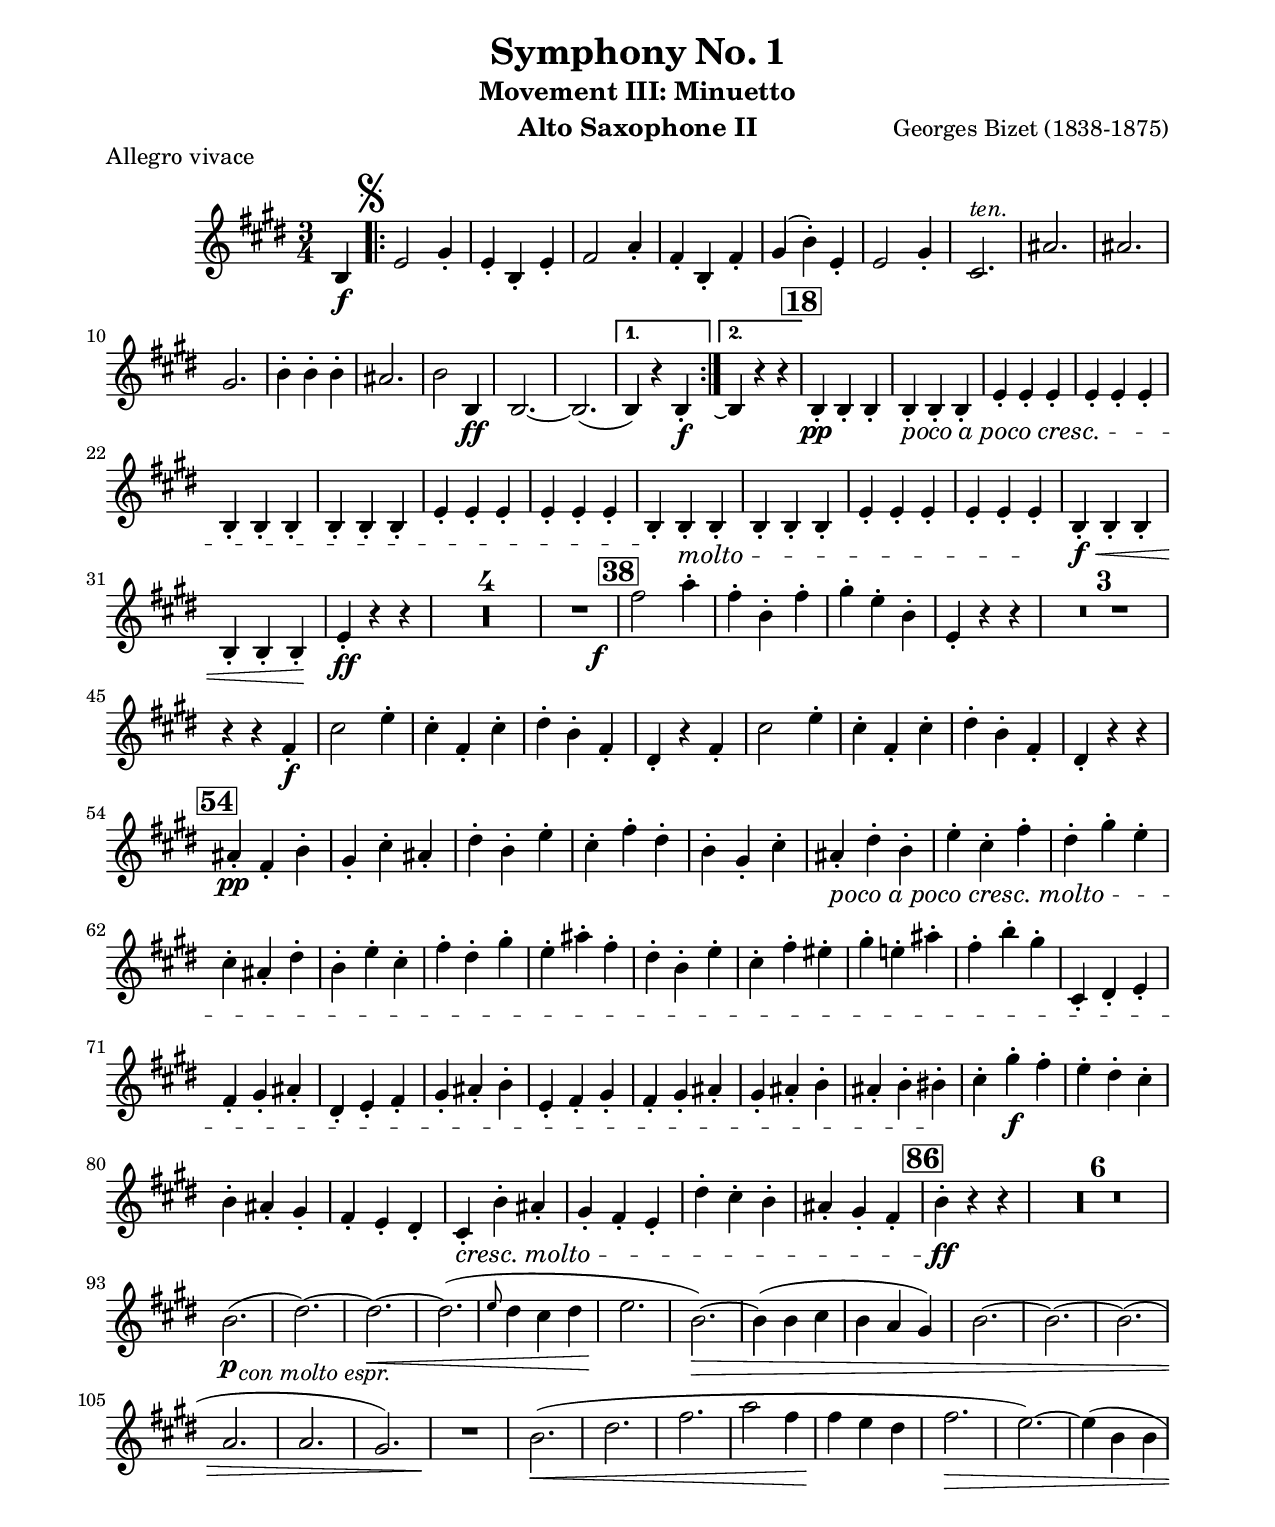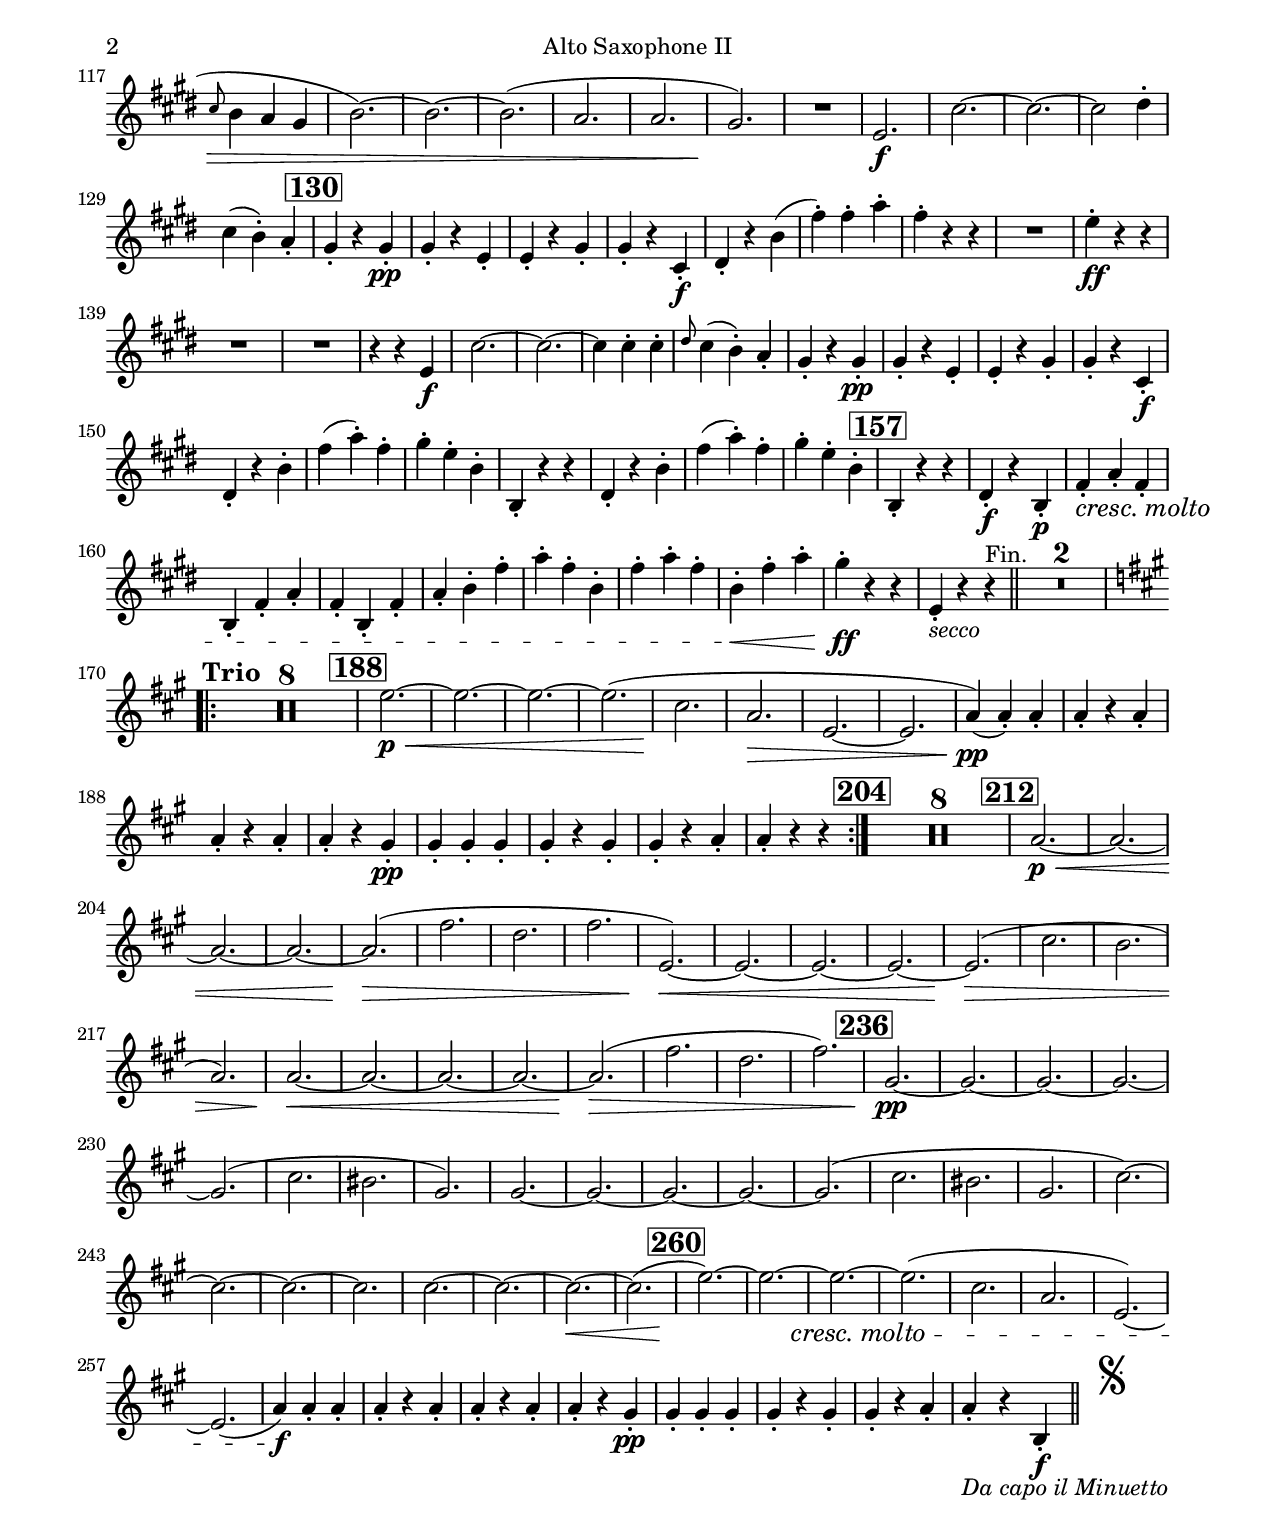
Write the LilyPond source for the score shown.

\version "2.13.5"

\include "defs.lyi" 
\version "2.13.5"

\include "defs.lyi"

altosaxTwoMvtIIIDynamics = 
{
  \time 3/4
  \key g \major

  \partial 4 s4\f |
  \repeat volta 2
  {
    s2.*6 |
    s2.^\tenuto |
    s2. |
    s2.*4 |
    s2 s4\ff |
    s2.*2 |
  }
  \alternative
  {
    {
      s2 s4\f |
    }
    {
      s2. |
    }
  }

%  \repeat volta 2
%  {
    s4\pp s s |
    \crescTextPocoAPocoCresc 
    s2.\< |
    s2.*6 |
    \crescTextMolto 
    s4\! s\< s |
    s2.*2 |
    s4 s s\! |
    \crescHairpin
    s4\f\< s s |
    s s s\! |
    s\ff s s |
    s2.*4 |
    s4 s s\f |

    % 38
    s2.*7 |
    s4 s s\f |
    s2.*3 |
    s2 s4 |
    s2.*3 |
    s2 s4 |

    % 54
    s2.\pp |
    s2.*4 |
    \crescTextPocoAPocoCrescMolto
    s2.\< |
    s2.*17 |
    s2 s4\! |
    s4 s\f s |
    s2.*3 |
    \crescTextCrescMolto
    s2.\< |
    s2.*3 |

    % 86
    s2.\ff |
    s2.*6 |
    s4\p s_\conmoltoespr s |
    s2. |
    \crescHairpin
    s2.\< |
    s2.*2 |
    s2.\! |
    s2.\> |
    s2.*8 |
    s2.\! |
    s2.\< |
    s2.*3 |
    s2.\! |
    s2.\> |
    s2.*8 |
    s2.\! |
    s2. |
    s4\f s s |
    s2.*4 |

    % 130
    s4 s s\pp |
    s2.*2 |
    s4 s s\f |
    s2.*4 |
    s2.\ff |
    s2.*2 |
    s4 s s\f |
    s2.*4 |
    s4 s s\pp |
    s2.*2 |
    s4 s s\f |
    s2.*4 |
    s2. |
    s2.*2 |

    % 157
    s2. |
    s4\f s s\p |
    \crescTextCrescMolto 
    s2.\< |
    s2.*5 |
    \crescHairpin
    s2.\!\< |
    s4\!\ff s s |
%  }
%  \alternative
%  {
%    {
%      s4-\secco s s |
%      s2.\pp |
%      s2. |
%    }
%    {
      s4-\secco s s |
      s2.*2 |
%    }
%  }

  \key c \major

  % 173
  \repeat volta 2
  {
    s2.*8 |

    % 181
    s2.\p\< |
    s2.*3 |
    s2.\! |
    s2.\> |
    s2.*2 |
    s4\!\pp s s |
    s2.*2 |
    s4 s s\pp |
    s2.*4 |
  }

  % 197
%  \repeat volta 2
%  {
    s2.*8 |

    % 205
    s2.\p\< |
    s2.*3 |
    s2.\!\> |
    s2.*3 |
    s2.\!\< |
    s2.*3 |
    s2.\!\> |
    s2.*3 |
    s2.\!\< |
    s2.*3 |
    s2.\!\> |
    s2.*3 |

    % 229
    s2.\pp |
    s2.*21 |
    s2.\< |
    s4 s s\! |

    % 253
    s2. |
    \crescTextCrescMolto 
    s4 s s\< |
    s2.*6 |
    s4\!\f s s |
    s2.*2 |
    s4 s s\pp |
    s2.*3 |
%  }
%  \alternative
%  {
%    {
%      s2. |
%    }
%    {
      s4 s s\f |
%    }
%  }
}


altosaxTwoMvtIIICues = 
{
  \time 3/4
  \key g \major

  \partial 4 s4 |

  s2.*21 |
  \break
  s2.*40 |
  \break
  s2.*31 |
  \break
  s2.*77 |

  \key c \major

  s2.*94 |
}


altosaxTwoMvtIIINotCues = 
{
  \time 3/4
  \key g \major

  \partial 4 s4 |

  s2.*169 |

  \key c \major

  s2.*94 |
}


altosaxTwoMvtIIINotes = 
{
  \time 3/4
  \key g \major

  \partial 4 d'4 |
  \repeat volta 2
  {
    g2 b4-. |
    g-. d-. g-. |
    a2 c4-. |
    a-. d,-. a'-. |
    b( d-.) g,-. |
    g2 b4-. |
    e,2. |
    cis'2. |
    cis2. |
    b2. |
    d4-. d-. d-. |
    cis2. |
    d2 d,4 |
    d2.~ |
    d2.( |
  }
  \alternative
  {
    {
      d4) r d-. |
    }
    {
      d4\repeatTie r r |
    }
  }

%  \repeat volta 2
%  {
    d-. d-. d-. |
    d-. d-. d-. |
    g-. g-. g-. |
    g-. g-. g-. |
    d-. d-. d-. |
    d-. d-. d-. |
    g-. g-. g-. |
    g-. g-. g-. |
    d-. d-. d-. |
    d-. d-. d-. |
    g-. g-. g-. |
    g-. g-. g-. |
    d-. d-. d-. |
    d-. d-. d-. |
    g-. r r |
    R4*3*5 |

    % 38
    a'2 c4-. |
    a-. d,-. a'-. |
    b-. g-. d-. |
    g,-. r r |
    R4*3*3 |
    r4 r a-. |
    e'2 g4-. |
    e-. a,-. e'-. |
    fis-. d-. a-. |
    fis-. r a-. |
    e'2 g4-. |
    e-. a,-. e'-. |
    fis-. d-. a-. |
    fis-. r r |

    % 54
    cis'-. a-. d-. |
    b-. e-. cis-. |
    fis-. d-. g-. |
    e-. a-. fis-. |
    d-. b-. e-. |
    cis-. fis-. d-. |
    g-. e-. a-. |
    fis-. b-. g-. |
    e-. cis-. fis-. |
    d-. g-. e-. |
    a-. fis-. b-. |
    g-. cis-. a-. |
    fis-. d-. g-. |
    e-. a-. gis-. |
    b-. g-. cis-. |
    a-. d-. b-. |
    e,,-. fis-. g-. |
    a-. b-. cis-. |
    fis,-. g-. a-. |
    b-. cis-. d-. |
    g,-. a-. b-. |
    a-. b-. cis-. |
    b-. cis-. d-. |
    cis-. d-. dis-. |
    e-. b'-. a-. |
    g-. fis-. e-. |
    d-. cis-. b-. |
    a-. g-. fis-. |
    e-. d'-. cis-. |
    b-. a-. g-. |
    fis'-. e-. d-. |
    cis-. b-. a-. |

    % 86
    d-. r r |
    R4*3*6 |
    d2.( |
    fis2.~) |
    fis2.~ |
    fis2.( |
    \grace g8 fis4 e fis |
    g2. |
    d2.)~ |
    d4( d e |
    d c b) |
    d2.~ |
    d2.~ |
    d2.( |
    c2. |
    c2. |
    b2.) |
    R4*3 |
    d2.( |
    fis2. |
    a2. |
    c2 a4 |
    a g fis |
    a2. |
    g2.~) |
    g4( d d |
    \grace e8 d4 c b |
    d2.~) |
    d2.~ |
    d2.( |
    c2. |
    c2. |
    b2.) |
    R4*3 |
    g2. |
    e'2.~ |
    e2.~ |
    e2 fis4-. |
    e( d-.) c-. |

    % 130
    b4-. r b-. |
    b-. r g-. |
    g-. r b-. |
    b-. r e,-. |
    fis-. r d'( |
    a'-.) a-. c-. |
    a-. r r |
    R4*3 |
    g4-. r r |
    R4*3 |
    R4*3 |
    r4 r g, |
    e'2.~ |
    e2.~ |
    e4 e-. e-. |
    \grace fis8 e4( d-.) c-. |
    b-. r b-. |
    b-. r g-. |
    g-. r b-. |
    b-. r e,-. |
    fis-. r d'-. |
    a'( c-.) a-. |
    b-. g-. d-. |
    d,-. r r |
    fis-. r d'-. |
    a'( c-.) a-. |
    b-. g-. d-. |

    % 157
    d,-. r r |
    fis-. r d-. |
    a'-. c-. a-. |
    d,-. a'-. c-. |
    a-. d,-. a'-. |
    c-. d-. a'-. |
    c-. a-. d,-. |
    a'-. c-. a-. |
    d,-. a'-. c-. |
    b-. r r |
%  }
%  \alternative
%  {
%    {
%      g,4-. r r |
%      d'8( e d e d e |
%      d e d e d e) |
%    }
%    {
      g,4-. r r |
      R4*3*2 |
%    }
%  }

  \key c \major

  % 173
  \repeat volta 2
  {
    R4*3*8 |

    % 181
    g'2.~ |
    g2.~ |
    g2.~ |
    g2.( |
    e2. |
    c2. |
    g2.~ |
    g2. |
    c4)( c-.) c-. |
    c-. r c-. |
    c-. r c-. |
    c-. r b-. |
    b-. b-. b-. |
    b-. r b-. |
    b-. r c-. |
    c-. r r |
  }

  % 197
%  \repeat volta 2
%  {
    R4*3*8 |

    % 205
    c2.~ |
    c2.~ |
    c2.~ |
    c2.~ |
    c2.( |
    a'2. |
    f2. |
    a2. |
    g,2.~) |
    g2.~ |
    g2.~ |
    g2.~ |
    g2.( |
    e'2. |
    d2. |
    c2.) |
    c2.~ |
    c2.~ |
    c2.~ |
    c2.~ |
    c2.( |
    a'2. |
    f2. |
    a2.) |

    % 229
    b,2.~ |
    b2.~ |
    b2.~ |
    b2.~ |
    b2.( |
    e2. |
    dis2. |
    b2.) |
    b2.~ |
    b2.~ |
    b2.~ |
    b2.~ |
    b2.( |
    e2. |
    dis2. |
    b2. |
    e2.~) |
    e2.~ |
    e2.~ |
    e2. |
    e2.~ |
    e2.~ |
    e2.~ |
    e2.( |

    % 253
    g2.~) |
    g2.~ |
    g2.~ |
    g2.( |
    e2. |
    c2. |
    g2.~) |
    g2.( |
    c4) c-. c-. |
    c-. r c-. |
    c-. r c-. |
    c-. r b-. |
    b-. b-. b-. |
    b-. r b-. |
    b-. r c-. |
%  }
%  \alternative
%  {
%    {
%      c-. r r |
%    }
%    {
      c-. r d,-. |
%    }
%  }
}

altosaxTwoMvtIIIScore = \relative c { << \altosaxTwoMvtIIINotes \altosaxTwoMvtIIINotCues \altosaxTwoMvtIIIDynamics >> }
altosaxEesTwoMvtIIIScore = \transpose ees c \relative c { << \altosaxTwoMvtIIINotes \altosaxTwoMvtIIINotCues \altosaxTwoMvtIIIDynamics >> }
altosaxEesTwoMvtIIIPart  = \transpose ees c \relative c { << \altosaxTwoMvtIIINotes \altosaxTwoMvtIIICues    \altosaxTwoMvtIIIDynamics >> }
 

instrument = "Alto Saxophone II"

notesMvtIII = \altosaxEesTwoMvtIIIPart

\include "Part.lyi"
